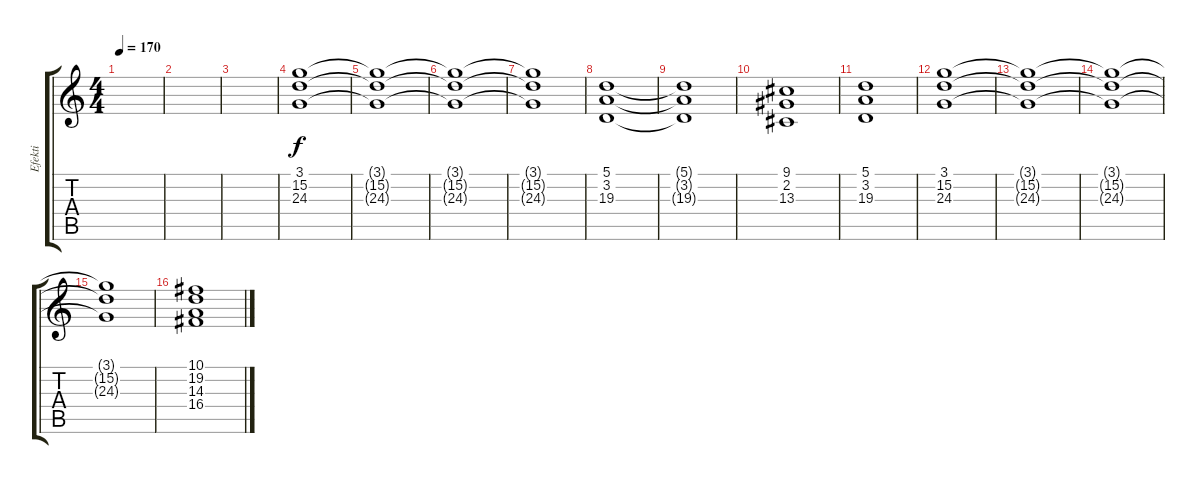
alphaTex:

\track ("Efekti" "Efekti") {instrument pad2warm}
\staff {score tabs}
\tuning (E4 B3 G3 D3 A2 E2) {hide}
\ts (4 4)
\tempo 170
\clef g2
\ks c
|
|
|
(3.1 15.2 24.3).1{volume 10} |
(3.1{t} 15.2{t} 24.3{t}).1 |
(3.1{t} 15.2{t} 24.3{t}).1 |
(3.1{t} 15.2{t} 24.3{t}).1 |
(5.1 3.2 19.3).1 |
(5.1{t} 3.2{t} 19.3{t}).1 |
(9.1 2.2 13.3).1 |
(5.1 3.2 19.3).1 |
(3.1 15.2 24.3).1 |
(3.1{t} 15.2{t} 24.3{t}).1 |
(3.1{t} 15.2{t} 24.3{t}).1 |
(3.1{t} 15.2{t} 24.3{t}).1 |
(10.1 19.2 14.3 16.4).1
